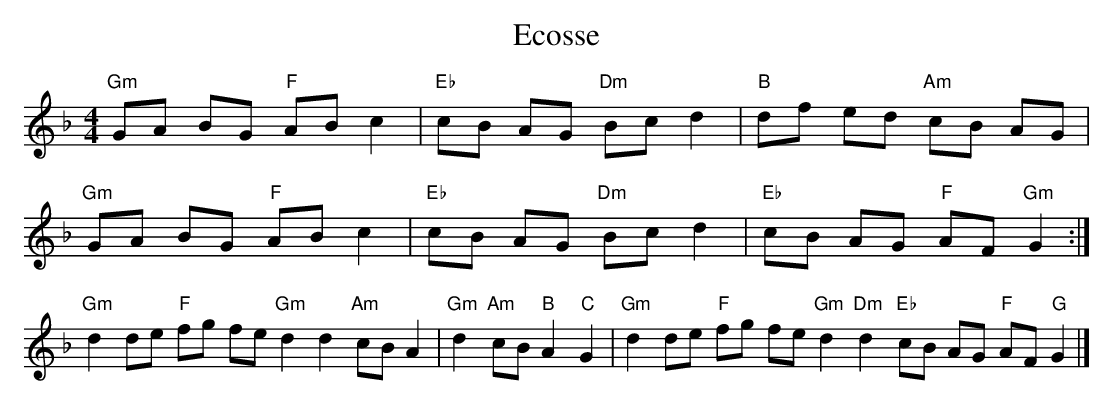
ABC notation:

X:1
T:Ecosse
M:4/4
K:G dorian
"Gm"GA BG "F"AB c2 | "Eb"cB AG "Dm"Bc d2 | "B"df ed "Am"cB AG| \
"Gm"GA BG "F"AB c2 | "Eb"cB AG "Dm"Bc d2 | "Eb"cB AG "F"AF "Gm"G2 :|\
"Gm"d2 de "F"fg fe "Gm"d2 d2 "Am"cB A2 | "Gm"d2 "Am"cB "B"A2 "C"G2 |\
"Gm"d2 de "F"fg fe "Gm"d2 "Dm"d2 "Eb"cB AG "F"AF "G"G2 |]
